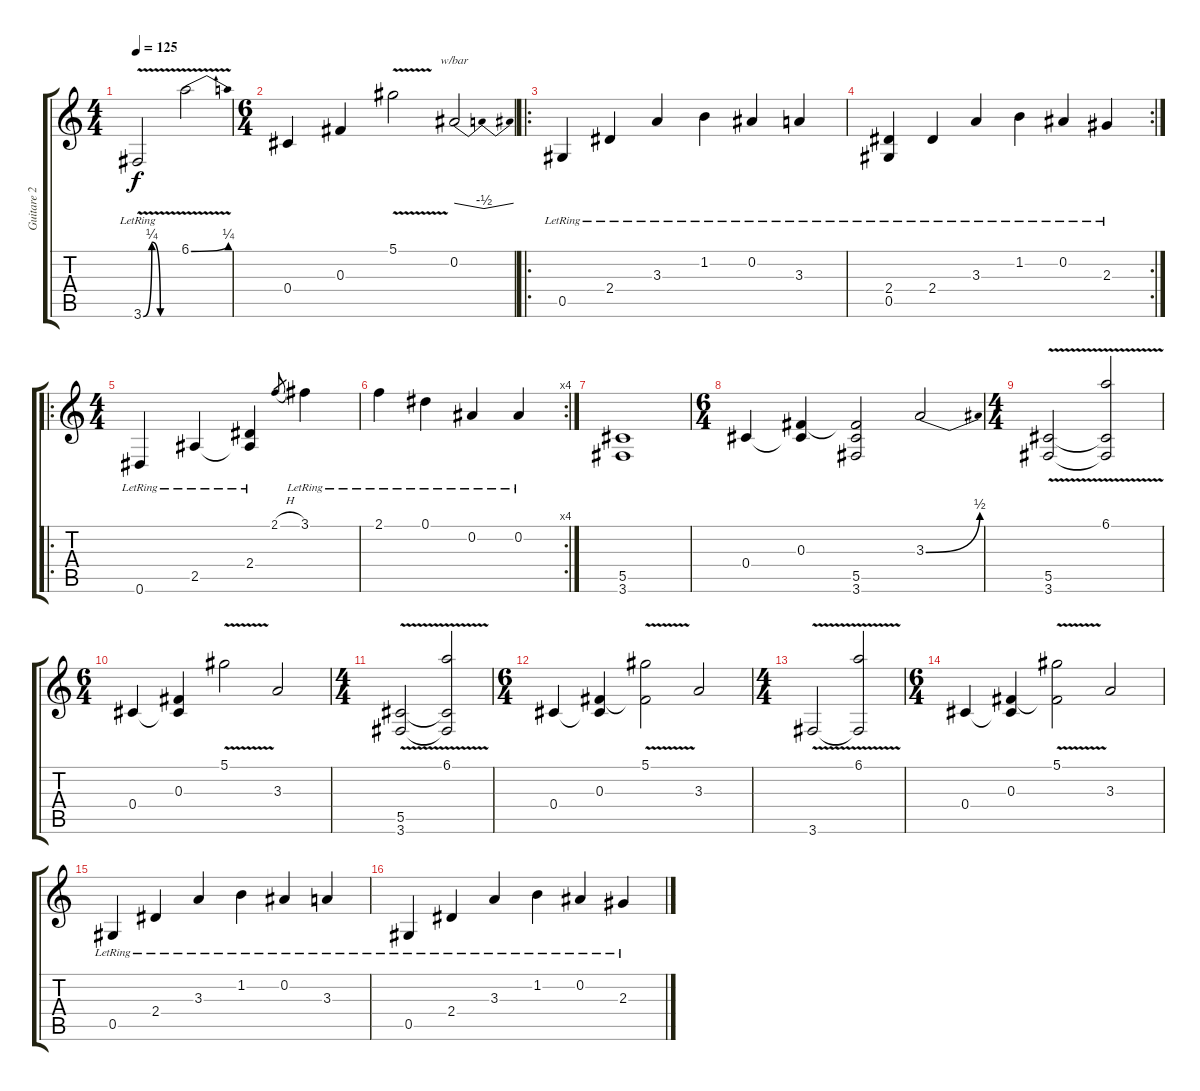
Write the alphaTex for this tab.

\track ("Guitare 2" "Guitare 2") {instrument distortionguitar}
\staff {score tabs}
\tuning (Eb4 Bb3 Gb3 Db3 Ab2 Eb2) {hide}
\ts (4 4)
\tempo 125
\clef g2
\ks c
3.6{be (custom 0 0 15 1 30 0 60 0) v lr}.2{dy f} 6.1{be (bend 0 0 60 1) v}.2 |
\ts (6 4)
0.4.4 0.3.4 5.1{v}.2 0.2.2{tbe (dip default 0 0 30 -2 60 0)} |
\ro
0.5{lr}.4 2.4{lr}.4 3.3{lr}.4 1.2{lr}.4 0.2{lr}.4 3.3{lr}.4 |
\rc 2
(2.4 0.5{lr}).4 2.4{lr}.4 3.3{lr}.4 1.2{lr}.4 0.2{lr}.4 2.3{lr}.4 |
\ro
\ts (4 4)
0.6{lr}.4 2.5{lr}.4 (2.4{lr} 2.5{t}).4 2.1{h}.8{gr} 3.1{lr}.4 |
\rc 4
2.1{lr}.4 0.1{lr}.4 0.2{lr}.4 0.2{lr}.4 |
(5.5 3.6).1 |
\ts (6 4)
0.4.4 (0.3 0.4{t}).4 (0.3{t} 5.5 3.6).2 3.3{be (bend 0 0 60 2)}.2 |
\ts (4 4)
(5.5 3.6{v}).2 (6.1{v} 5.5{t} 3.6{t}).2 |
\ts (6 4)
0.4.4 (0.3 0.4{t}).4 5.1{v}.2 3.3.2 |
\ts (4 4)
(5.5 3.6{v}).2 (6.1{v} 5.5{t} 3.6{t}).2 |
\ts (6 4)
0.4.4 (0.3 0.4{t}).4 (5.1{v} 0.3{t}).2 3.3.2 |
\ts (4 4)
3.6{v}.2 (6.1{v} 3.6{t}).2 |
\ts (6 4)
0.4.4 (0.3 0.4{t}).4 (5.1{v} 0.3{t}).2 3.3.2 |
0.5{lr}.4 2.4{lr}.4 3.3{lr}.4 1.2{lr}.4 0.2{lr}.4 3.3{lr}.4 |
0.5{lr}.4 2.4{lr}.4 3.3{lr}.4 1.2{lr}.4 0.2{lr}.4 2.3{lr}.4
